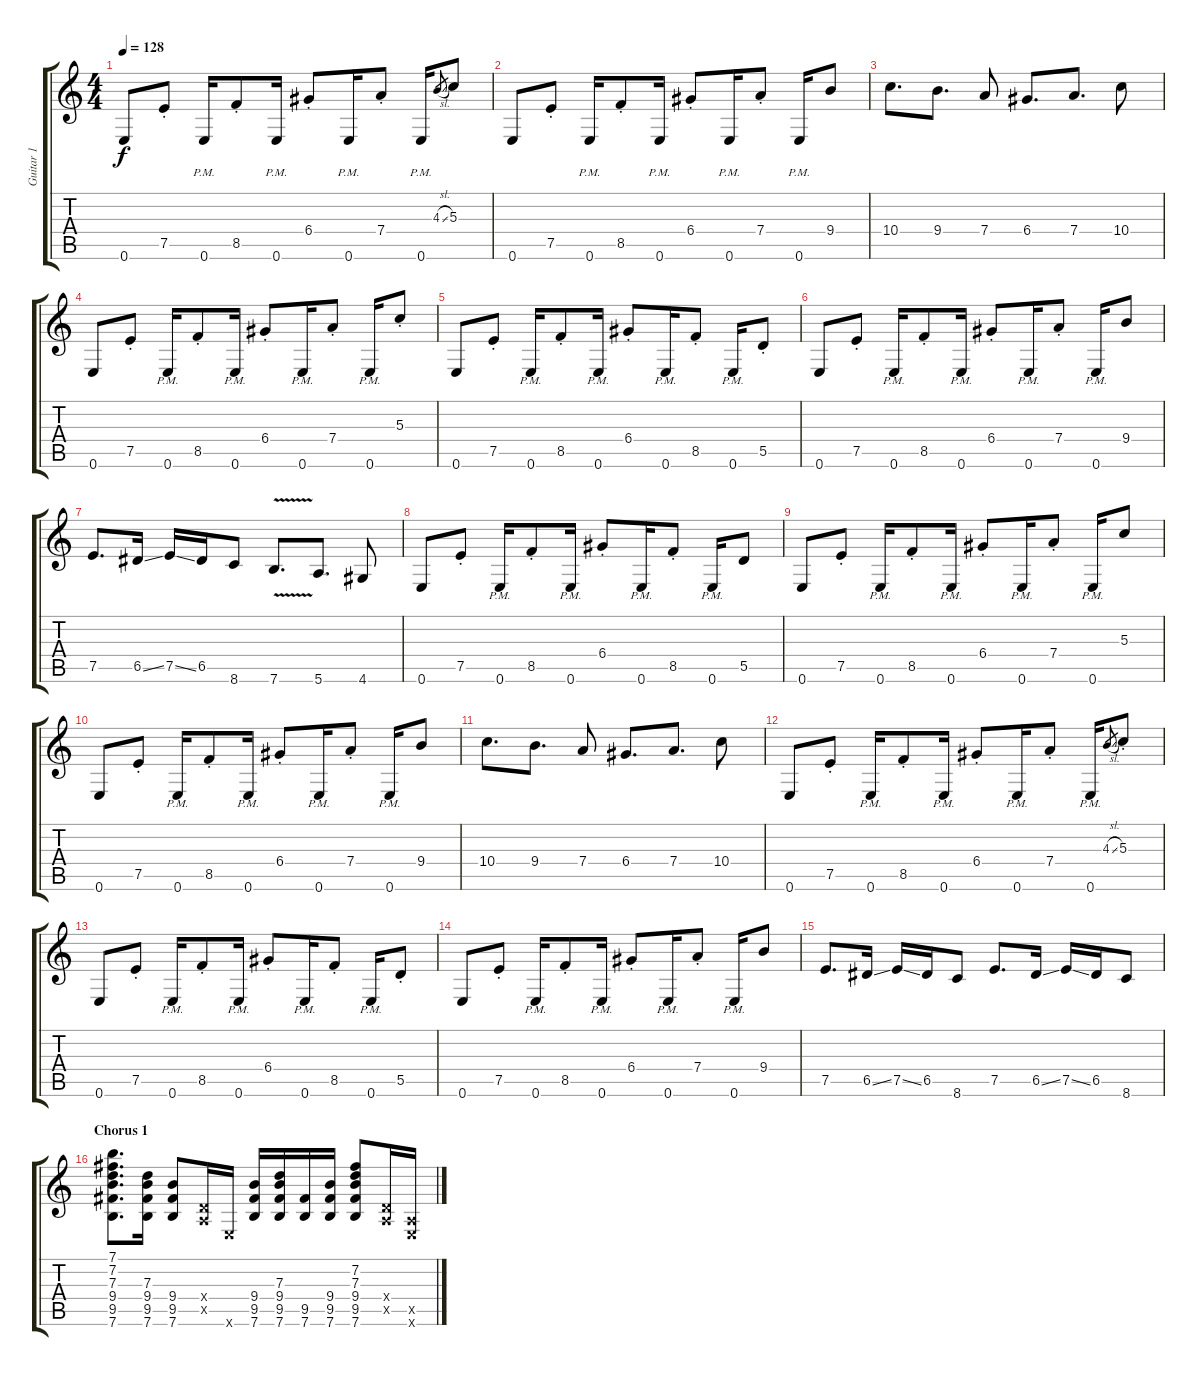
\track ("Guitar 1" "Guitar 1") {instrument overdrivenguitar}
\staff {score tabs}
\tuning (E4 B3 G3 D3 A2 E2) {hide}
\ts (4 4)
\tempo 128
\clef g2
\ks c
0.6.8{dy f} 7.5{st}.8 0.6{pm}.16 8.5{st}.8 0.6{pm}.16 6.4{st}.8 0.6{pm}.16 7.4{st}.8 0.6{pm}.16 4.3{sl}.8{gr} 5.3.8 |
0.6.8 7.5{st}.8 0.6{pm}.16 8.5{st}.8 0.6{pm}.16 6.4{st}.8 0.6{pm}.16 7.4{st}.8 0.6{pm}.16 9.4.8 |
10.4.8{d} 9.4.8{d} 7.4.8 6.4.8{d} 7.4.8{d} 10.4.8 |
0.6.8 7.5{st}.8 0.6{pm}.16 8.5{st}.8 0.6{pm}.16 6.4{st}.8 0.6{pm}.16 7.4{st}.8 0.6{pm}.16 5.3{st}.8 |
0.6.8 7.5{st}.8 0.6{pm}.16 8.5{st}.8 0.6{pm}.16 6.4{st}.8 0.6{pm}.16 8.5{st}.8 0.6{pm}.16 5.5{st}.8 |
0.6.8 7.5{st}.8 0.6{pm}.16 8.5{st}.8 0.6{pm}.16 6.4{st}.8 0.6{pm}.16 7.4{st}.8 0.6{pm}.16 9.4.8 |
7.5.8{d} 6.5{ss}.16 7.5{ss}.16 6.5.16 8.6.8 7.6{v}.8{d} 5.6.8{d} 4.6.8 |
0.6.8 7.5{st}.8 0.6{pm}.16 8.5{st}.8 0.6{pm}.16 6.4{st}.8 0.6{pm}.16 8.5{st}.8 0.6{pm}.16 5.5.8 |
0.6.8 7.5{st}.8 0.6{pm}.16 8.5{st}.8 0.6{pm}.16 6.4{st}.8 0.6{pm}.16 7.4{st}.8 0.6{pm}.16 5.3.8 |
0.6.8 7.5{st}.8 0.6{pm}.16 8.5{st}.8 0.6{pm}.16 6.4{st}.8 0.6{pm}.16 7.4{st}.8 0.6{pm}.16 9.4.8 |
10.4.8{d} 9.4.8{d} 7.4.8 6.4.8{d} 7.4.8{d} 10.4.8 |
0.6.8 7.5{st}.8 0.6{pm}.16 8.5{st}.8 0.6{pm}.16 6.4{st}.8 0.6{pm}.16 7.4{st}.8 0.6{pm}.16 4.3{sl}.8{gr} 5.3{st}.8 |
0.6.8 7.5{st}.8 0.6{pm}.16 8.5{st}.8 0.6{pm}.16 6.4{st}.8 0.6{pm}.16 8.5{st}.8 0.6{pm}.16 5.5{st}.8 |
0.6.8 7.5{st}.8 0.6{pm}.16 8.5{st}.8 0.6{pm}.16 6.4{st}.8 0.6{pm}.16 7.4{st}.8 0.6{pm}.16 9.4.8 |
7.5.8{d} 6.5{ss}.16 7.5{ss}.16 6.5.16 8.6.8 7.5.8{d} 6.5{ss}.16 7.5{ss}.16 6.5.16 8.6.8 |
\section ("" "Chorus 1")
(7.1 7.2 7.3 9.4 9.5 7.6).8{d} (7.3 9.4 9.5 7.6).16 (9.4 9.5 7.6).8 (0.4{x} 0.5{x}).16 0.6{x}.16 (9.4 9.5 7.6).16 (7.3 9.4 9.5 7.6).16 (9.5 7.6).16 (9.4 9.5 7.6).16 (7.2 7.3 9.4 9.5 7.6).8 (0.4{x} 0.5{x}).16 (0.5{x} 0.6{x}).16
